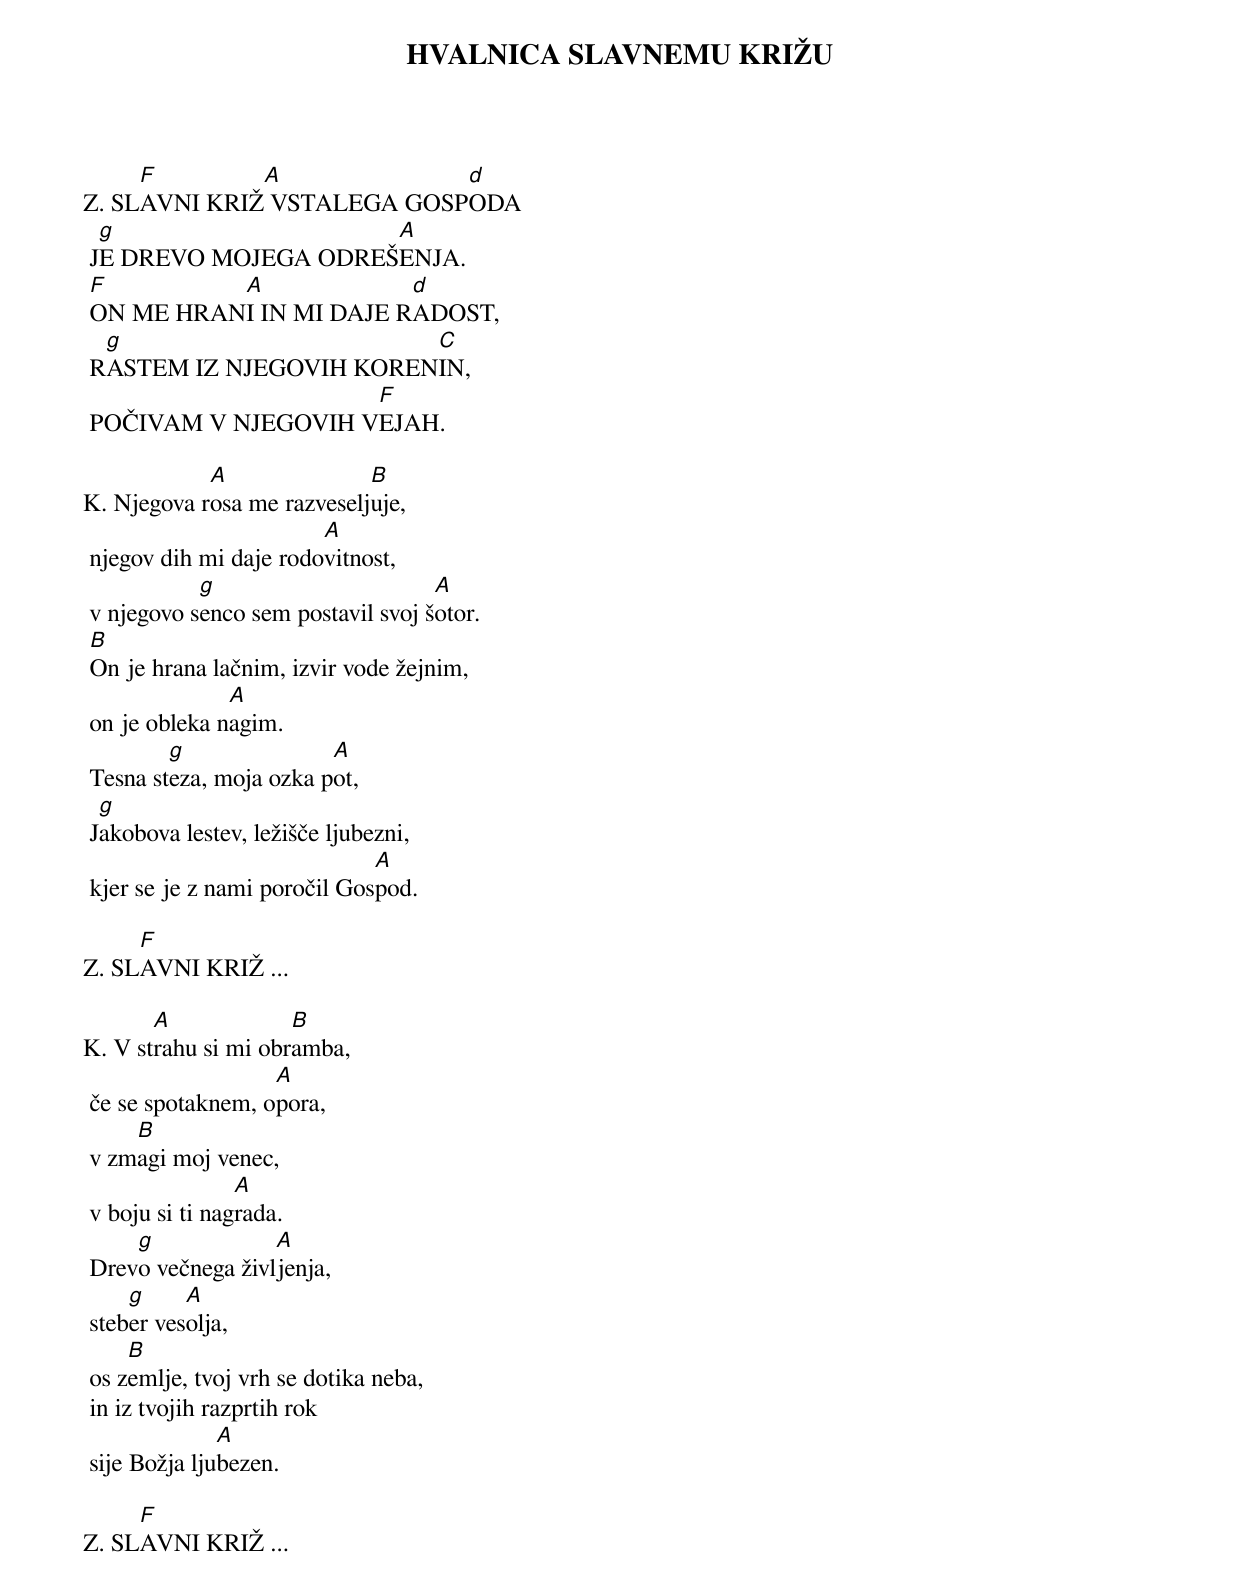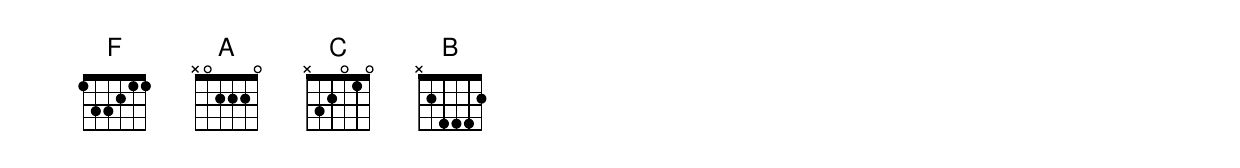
{title: HVALNICA SLAVNEMU KRIŽU}

Z.	SL[F]AVNI KRIŽ[A] VSTALEGA GOSP[d]ODA
	J[g]E DREVO MOJEGA ODREŠ[A]ENJA.
	[F]ON ME HRAN[A]I IN MI DAJE R[d]ADOST,
	R[g]ASTEM IZ NJEGOVIH KOREN[C]IN,
	POČIVAM V NJEGOVIH V[F]EJAH.

K.	Njegova r[A]osa me razveselj[B]uje,
	njegov dih mi daje rodo[A]vitnost,
	v njegovo s[g]enco sem postavil svoj š[A]otor.
	[B]On je hrana lačnim, izvir vode žejnim,
	on je obleka n[A]agim.
	Tesna st[g]eza, moja ozka p[A]ot,
	J[g]akobova lestev, ležišče ljubezni,
	kjer se je z nami poročil Gos[A]pod.

Z.	SL[F]AVNI KRIŽ ...

K.	V st[A]rahu si mi obr[B]amba,
	če se spotaknem, o[A]pora,
	v zm[B]agi moj venec,
	v boju si ti nag[A]rada.
	Drev[g]o večnega živl[A]jenja,
	steb[g]er ves[A]olja,
	os z[B]emlje, tvoj vrh se dotika neba,
	in iz tvojih razprtih rok
	sije Božja lju[A]bezen.

Z.	SL[F]AVNI KRIŽ ...
